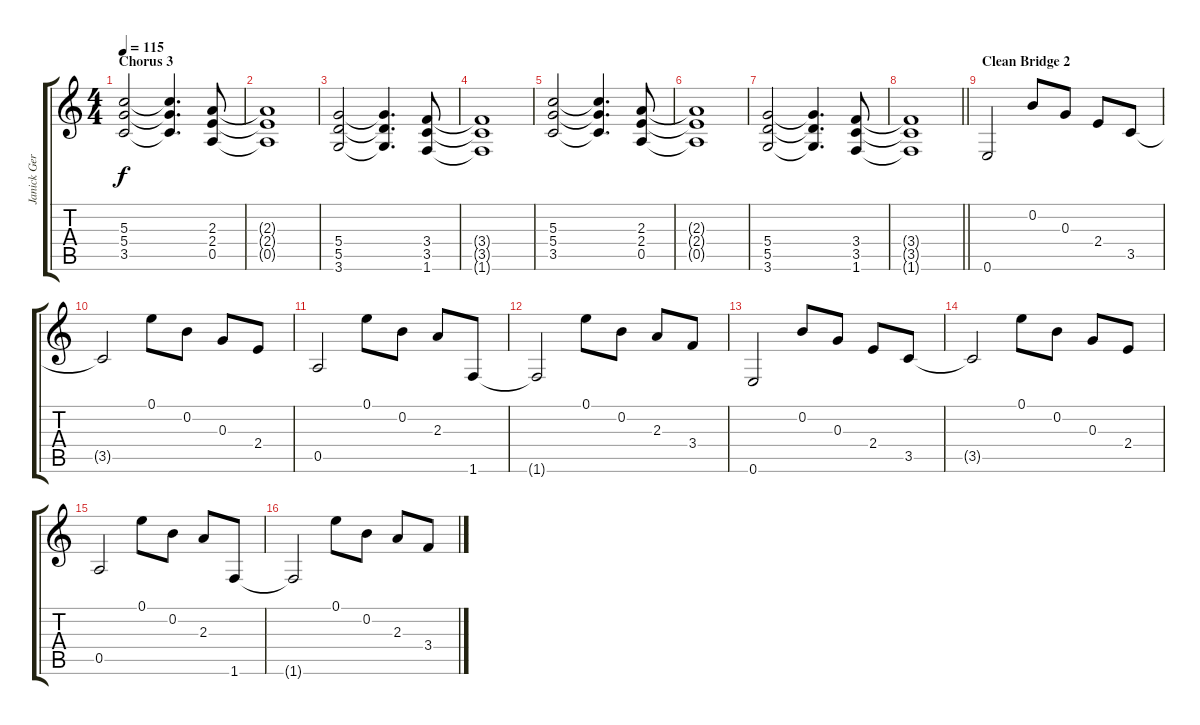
\track ("Janick Gers" "Janick Ger") {instrument distortionguitar}
\staff {score tabs}
\tuning (E4 B3 G3 D3 A2 E2) {hide}
\ts (4 4)
\section ("" "Chorus 3")
\tempo 115
\clef g2
\ks c
(5.3 5.4 3.5).2{dy f} (5.3{t} 5.4{t} 3.5{t}).4{d} (2.3 2.4 0.5).8 |
(2.3{t} 2.4{t} 0.5{t}).1 |
(5.4 5.5 3.6).2 (5.4{t} 5.5{t} 3.6{t}).4{d} (3.4 3.5 1.6).8 |
(3.4{t} 3.5{t} 1.6{t}).1 |
(5.3 5.4 3.5).2 (5.3{t} 5.4{t} 3.5{t}).4{d} (2.3 2.4 0.5).8 |
(2.3{t} 2.4{t} 0.5{t}).1 |
(5.4 5.5 3.6).2 (5.4{t} 5.5{t} 3.6{t}).4{d} (3.4 3.5 1.6).8 |
\barLineRight lightlight
(3.4{t} 3.5{t} 1.6{t}).1 |
\section ("" "Clean Bridge 2")
0.6.2{volume 6 balance 16 instrument overdrivenguitar} 0.2.8 0.3.8 2.4.8 3.5.8 |
3.5{t}.2 0.1.8 0.2.8 0.3.8 2.4.8 |
0.5.2 0.1.8 0.2.8 2.3.8 1.6.8 |
1.6{t}.2 0.1.8 0.2.8 2.3.8 3.4.8 |
0.6.2 0.2.8 0.3.8 2.4.8 3.5.8 |
3.5{t}.2 0.1.8 0.2.8 0.3.8 2.4.8 |
0.5.2 0.1.8 0.2.8 2.3.8 1.6.8 |
1.6{t}.2 0.1.8 0.2.8 2.3.8 3.4.8
